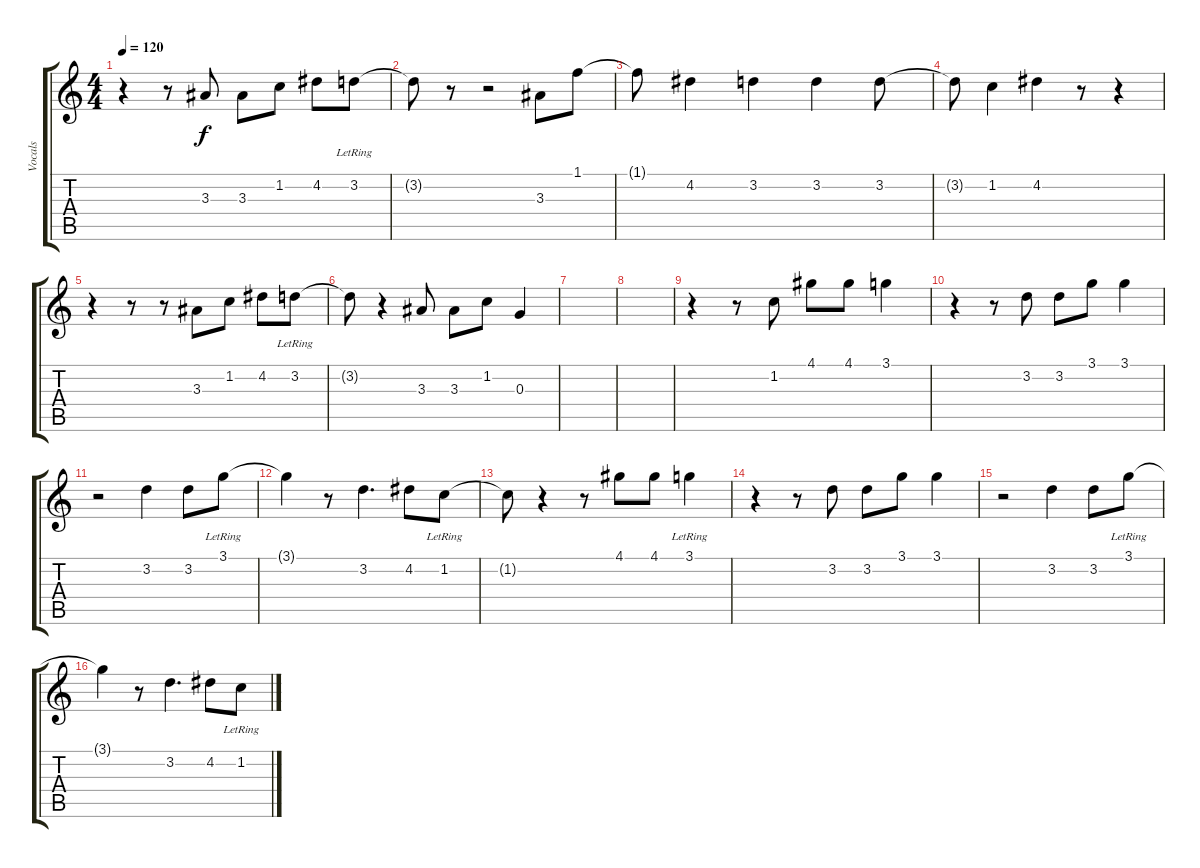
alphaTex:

\track ("Vocals" "Vocals") {instrument distortionguitar}
\staff {score tabs}
\tuning (E4 B3 G3 D3 A2 E2) {hide}
\ts (4 4)
\tempo 120
\clef g2
\ks c
r.4{dy f} r.8 3.3.8 3.3.8 1.2.8 4.2.8 3.2{lr}.8 |
3.2{t}.8 r.8 r.2 3.3.8 1.1.8 |
1.1{t}.8 4.2.4 3.2.4 3.2.4 3.2.8 |
3.2{t}.8 1.2.4 4.2.4 r.8 r.4 |
r.4 r.8 r.8 3.3.8 1.2.8 4.2.8 3.2{lr}.8 |
3.2{t}.8 r.4 3.3.8 3.3.8 1.2.8 0.3.4 |
|
|
r.4 r.8 1.2.8 4.1.8 4.1.8 3.1.4 |
r.4 r.8 3.2.8 3.2.8 3.1.8 3.1.4 |
r.2 3.2.4 3.2.8 3.1{lr}.8 |
3.1{t}.4 r.8 3.2.4{d} 4.2.8 1.2{lr}.8 |
1.2{t}.8 r.4 r.8 4.1.8 4.1.8 3.1{lr}.4 |
r.4 r.8 3.2.8 3.2.8 3.1.8 3.1.4 |
r.2 3.2.4 3.2.8 3.1{lr}.8 |
3.1{t}.4 r.8 3.2.4{d} 4.2.8 1.2{lr}.8
